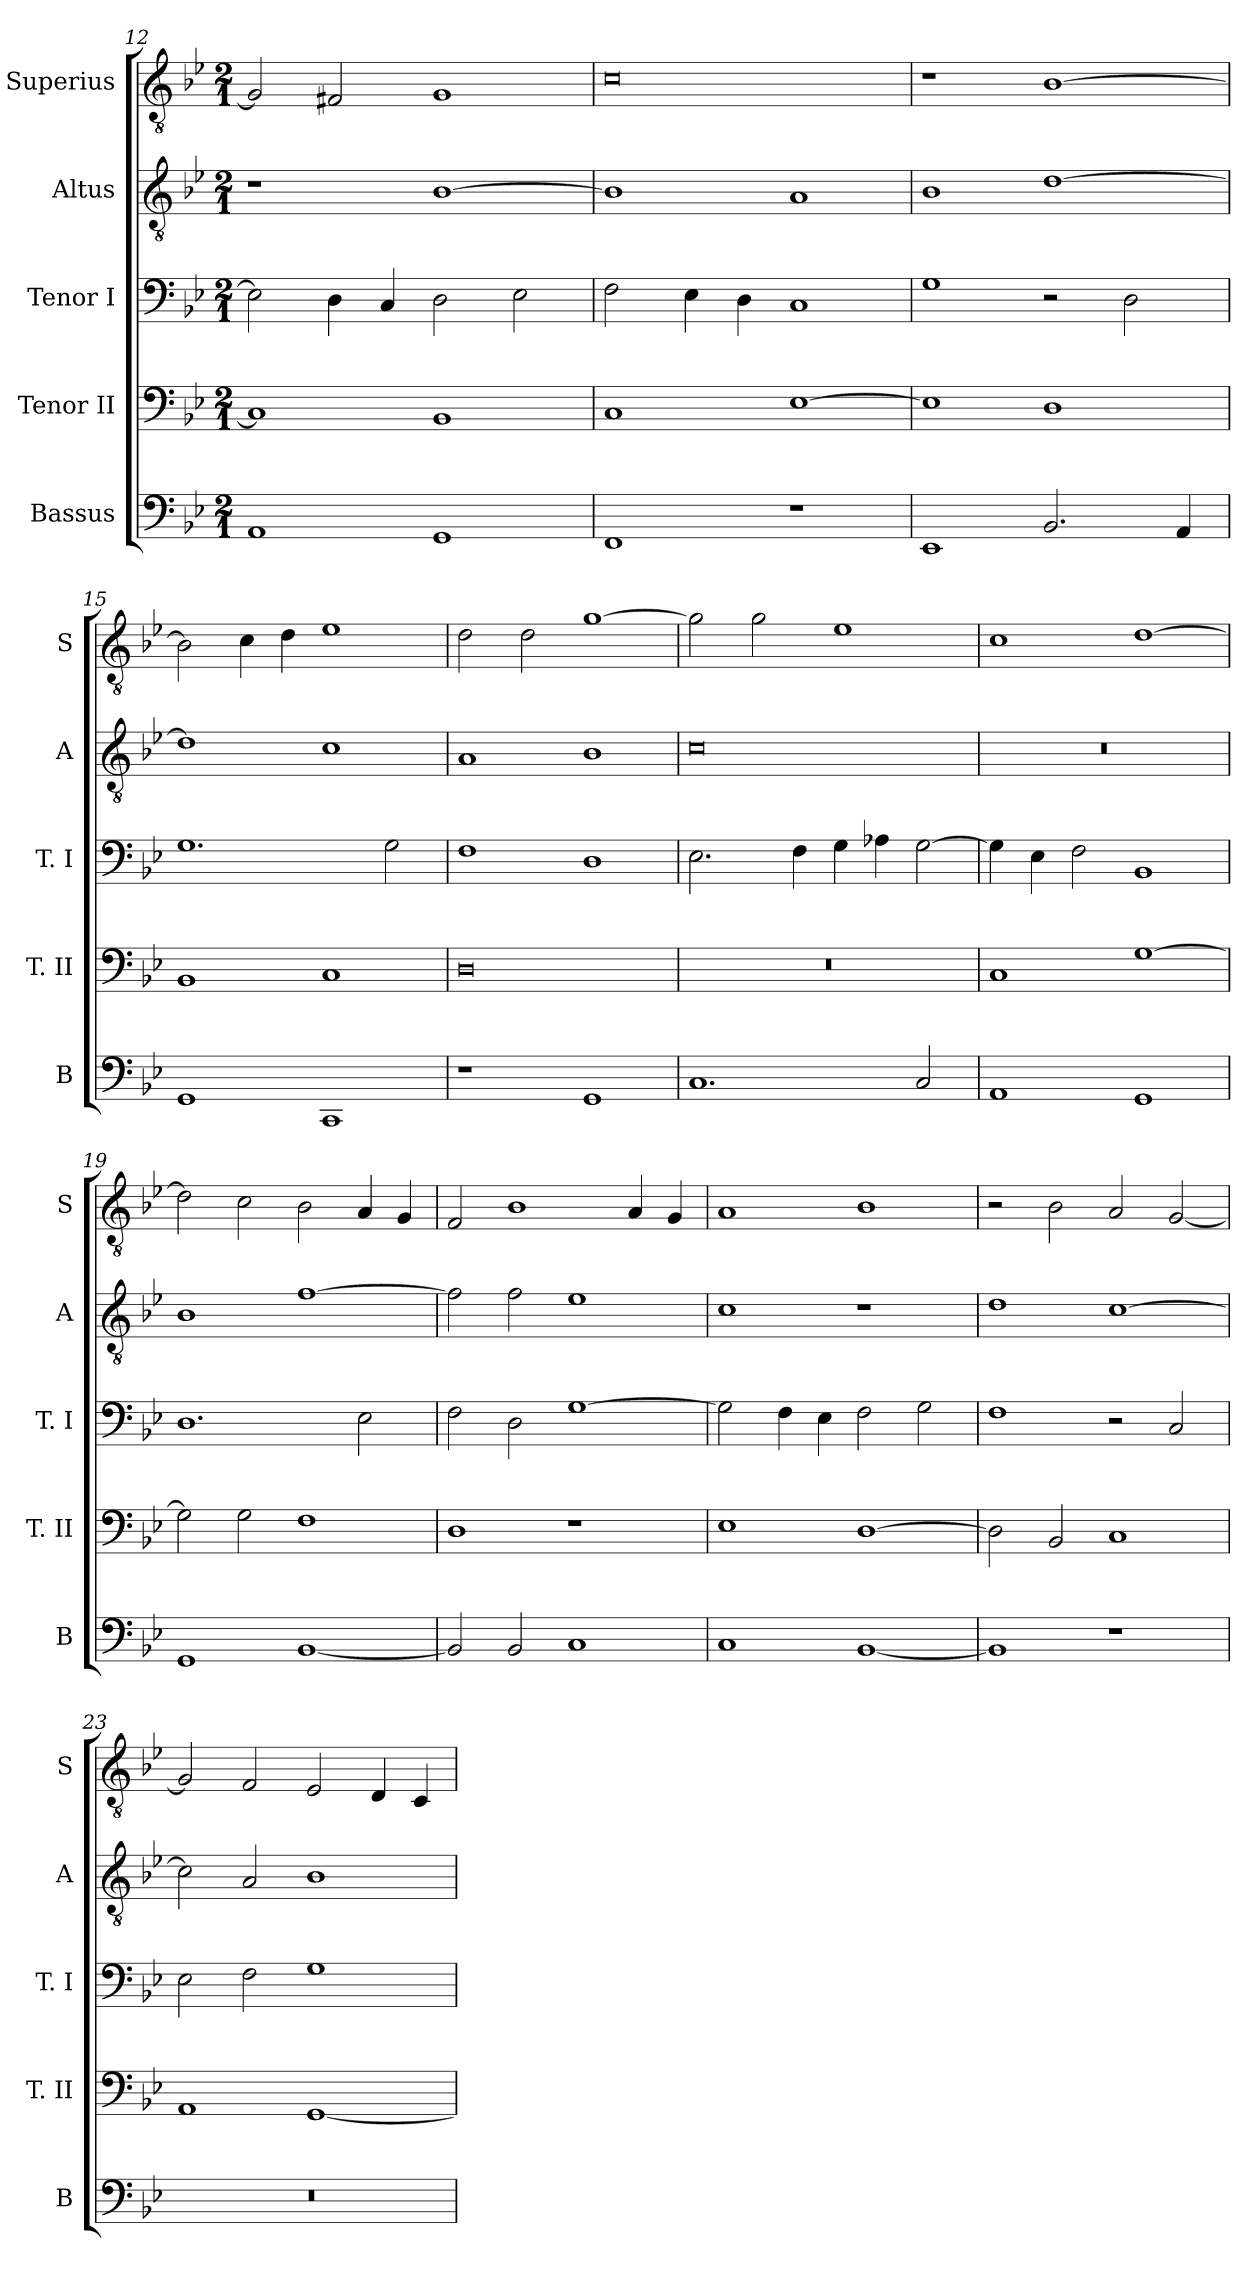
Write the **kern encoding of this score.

**kern	**kern	**kern	**kern	**kern
*part5	*part4	*part3	*part2	*part1
*staff5	*staff4	*staff3	*staff2	*staff1
*I"Bassus	*I"Tenor II	*I"Tenor I	*I"Altus	*I"Superius
*I'B	*I'T. II	*I'T. I	*I'A	*I'S
*clefF4	*clefF4	*clefF4	*clefGv2	*clefGv2
*k[b-e-]	*k[b-e-]	*k[b-e-]	*k[b-e-]	*k[b-e-]
*B-:	*B-:	*B-:	*B-:	*B-:
*M2/1	*M2/1	*M2/1	*M2/1	*M2/1
=12	=12	=12	=12	=12
1AA	1C]	2E-]	1r	2G]
.	.	4D	.	2F#X
.	.	4C	.	.
1GG	1BB-	2D	[1B-	1G
.	.	2E-	.	.
=13	=13	=13	=13	=13
1FF	1C	2F	1B-]	0c
.	.	4E-	.	.
.	.	4D	.	.
1r	[1E-	1C	1A	.
=14	=14	=14	=14	=14
1EE-	1E-]	1G	1B-	1r
2.BB-	1D	2r	[1d	[1B-
.	.	2D	.	.
4AA	.	.	.	.
=15	=15	=15	=15	=15
1GG	1BB-	1.G	1d]	2B-]
.	.	.	.	4c
.	.	.	.	4d
1CC	1C	.	1c	1e-
.	.	2G	.	.
=16	=16	=16	=16	=16
1r	0D	1F	1A	2d
.	.	.	.	2d
1GG	.	1D	1B-	[1g
=17	=17	=17	=17	=17
1.C	0r	2.E-	0c	2g]
.	.	.	.	2g
.	.	4F	.	.
.	.	4G	.	1e-
.	.	4A-X	.	.
2C	.	[2G	.	.
=18	=18	=18	=18	=18
1AA	1C	4G]	0r	1c
.	.	4E-	.	.
.	.	2F	.	.
1GG	[1G	1BB-	.	[1d
=19	=19	=19	=19	=19
1GG	2G]	1.D	1B-	2d]
.	2G	.	.	2c
[1BB-	1F	.	[1f	2B-
.	.	2E-	.	4A
.	.	.	.	4G
=20	=20	=20	=20	=20
2BB-]	1D	2F	2f]	2F
2BB-	.	2D	2f	1B-
1C	1r	[1G	1e-	.
.	.	.	.	4A
.	.	.	.	4G
=21	=21	=21	=21	=21
1C	1E-	2G]	1c	1A
.	.	4F	.	.
.	.	4E-	.	.
[1BB-	[1D	2F	1r	1B-
.	.	2G	.	.
=22	=22	=22	=22	=22
1BB-]	2D]	1F	1d	2r
.	2BB-	.	.	2B-
1r	1C	2r	[1c	2A
.	.	2C	.	[2G
=23	=23	=23	=23	=23
0r	1AA	2E-	2c]	2G]
.	.	2F	2A	2F
.	[1GG	1G	1B-	2E-
.	.	.	.	4D
.	.	.	.	4C
=	=	=	=	=
*-	*-	*-	*-	*-
